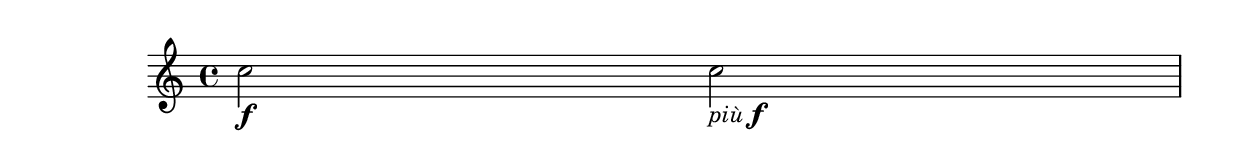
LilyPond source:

%% Do not edit this file; it is auto-generated from LSR http://lsr.dsi.unimi.it
%% This file is in the public domain.
\version "2.11.52"

\header {
  lsrtags = "expressive-marks, text"

  texidoces = "
Ciertas indicaciones dinámicas pueden llevar textos (como \"più
forte\" o \"piano subito\"). Se pueden producir usando un
bloque @code{\markup}.

"
  doctitlees = "Combinar indicaciones dinámicas con marcados textuales"

  texidoc = "
Some dynamics may involve text indications (such as \"più forte\" or
\"piano subito\"). They can be produced using a @code{\\markup} block.

"
  doctitle = "Combining dynamics with markup texts"
} % begin verbatim
piuF = \markup { \italic più \dynamic f }
\layout { ragged-right = ##f }
\relative c'' {
  c2\f c-\piuF
}

